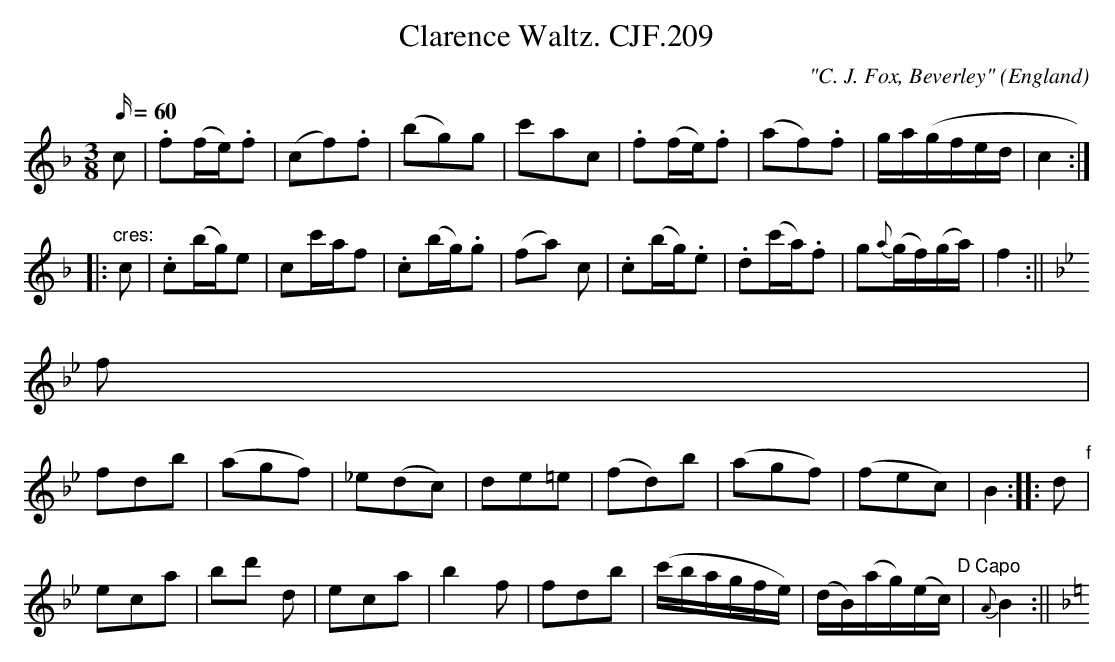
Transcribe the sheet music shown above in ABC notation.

X:1
T:Clarence Waltz. CJF.209
M:3/8
L:1/16
Q:60
C:"C. J. Fox, Beverley"
O:England
K:F
c2|.f2(fe).f2|(c2f2).f2|(b2g2)g2|c'2a2c2|.f2(fe).f2|(a2f2).f2|\
ga(gfed|c4:||:!"cres:"c2|.c2(bg)e2|c2c'af2|
.c2(bg).g2|(f2a2) c2|.c2(bg).e2|.d2(c'a).f2|g2{a}(gf)(ga)|f4:||!\
K:Bb
f2|!f2d2b2|(a2g2f2)|_e2(d2c2)|d2e2=e2|(f2d2)b2|(a2g2f2)|
(f2e2c2)|B4:||:d2"f"|!e2c2a2|b2d'2 d2|e2c2a2|b4f2|f2d2b2|\
(c'bagfe)|(dB)(ag)(ec)" D Capo"|{A}B4:||
K:F
